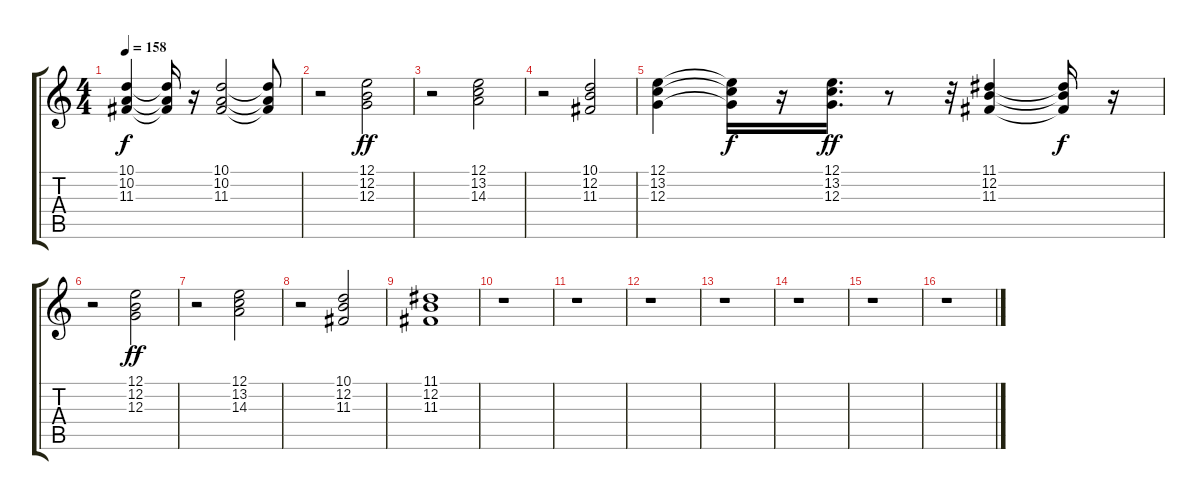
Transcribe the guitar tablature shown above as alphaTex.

\track "" {instrument acousticgrandpiano}
\staff {score tabs}
\tuning (E4 B3 G3 D3 A2 E2) {hide}
\ts (4 4)
\tempo 158
\clef g2
\ks c
(10.1 10.2 11.3).4{dy f} (10.1{t} 10.2{t} 11.3{t}).16 r.16 (10.1 10.2 11.3).2 (10.1{t} 10.2{t} 11.3{t}).8 |
r.2 (12.1 12.2 12.3).2{dy ff} |
r.2 (12.1 13.2 14.3).2 |
r.2 (10.1 12.2 11.3).2 |
(12.1 13.2 12.3).4 (12.1{t} 13.2{t} 12.3{t}).16{dy f} r.16 (12.1 13.2 12.3).16{d dy ff} r.8 r.32 (11.1 12.2 11.3).4 (11.1{t} 12.2{t} 11.3{t}).16{dy f} r.16 |
r.2 (12.1 12.2 12.3).2{dy ff} |
r.2 (12.1 13.2 14.3).2 |
r.2 (10.1 12.2 11.3).2 |
(11.1 12.2 11.3).1 |
r.1 |
r.1 |
r.1 |
r.1 |
r.1 |
r.1 |
r.1
